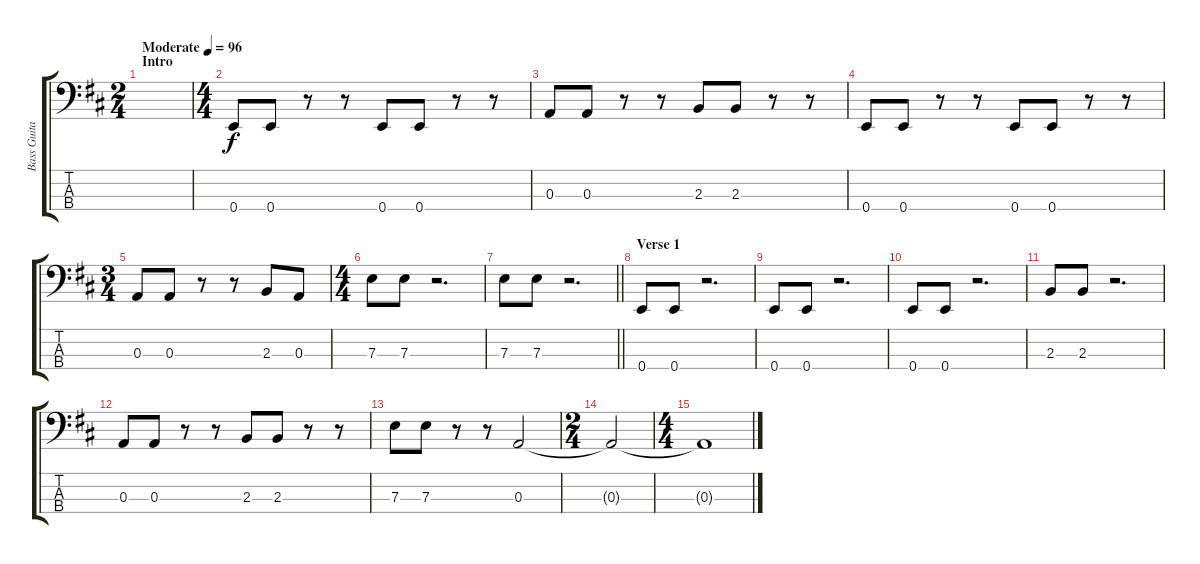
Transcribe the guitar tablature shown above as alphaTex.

\track ("Bass Guitar" "Bass Guita") {instrument electricbasspick}
\staff {score tabs}
\tuning (G2 D2 A1 E1) {hide}
\ts (2 4)
\section ("" "Intro")
\tempo (96 "Moderate")
\clef f4
\ks d
|
\ts (4 4)
0.4.8 0.4.8 r.8 r.8 0.4.8 0.4.8 r.8 r.8 |
0.3.8 0.3.8 r.8 r.8 2.3.8 2.3.8 r.8 r.8 |
0.4.8 0.4.8 r.8 r.8 0.4.8 0.4.8 r.8 r.8 |
\ts (3 4)
0.3.8 0.3.8 r.8 r.8 2.3.8 0.3.8 |
\ts (4 4)
7.3.8 7.3.8 r.2{d} |
\barLineRight lightlight
7.3.8 7.3.8 r.2{d} |
\section ("" "Verse 1")
0.4.8 0.4.8 r.2{d} |
0.4.8 0.4.8 r.2{d} |
0.4.8 0.4.8 r.2{d} |
2.3.8 2.3.8 r.2{d} |
0.3.8 0.3.8 r.8 r.8 2.3.8 2.3.8 r.8 r.8 |
7.3.8 7.3.8 r.8 r.8 0.3.2 |
\ts (2 4)
0.3{t}.2{dy f} |
\ts (4 4)
0.3{t}.1
